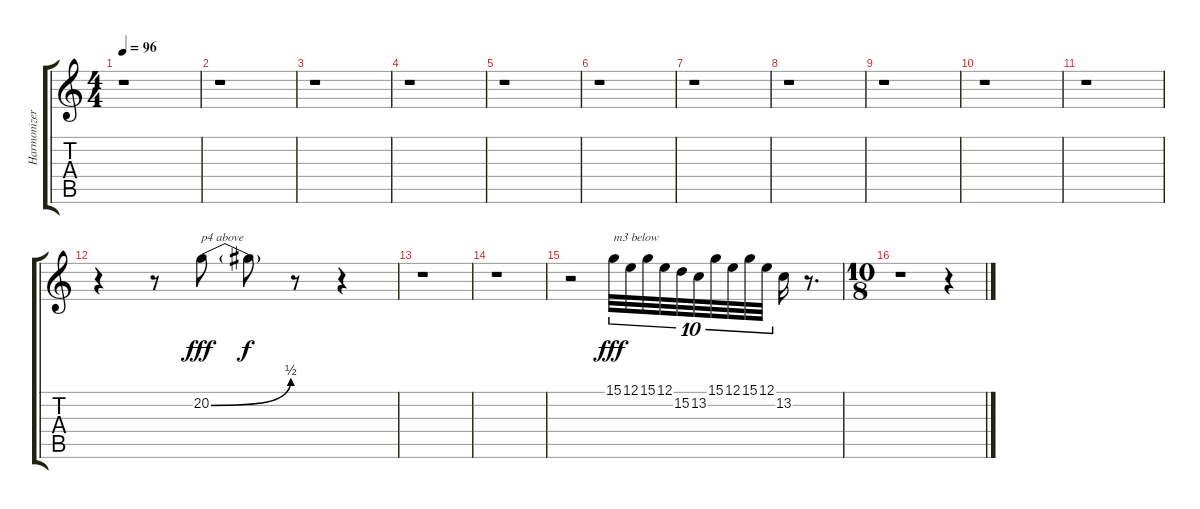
\track ("Harmonizer 1" "Harmonizer") {instrument lead6voice}
\staff {score tabs}
\tuning (E4 B3 G3 D3 A2 E2) {hide}
\ts (4 4)
\tempo 96
\clef g2
\ks c
r.1{dy fff} |
r.1 |
r.1 |
r.1 |
r.1 |
r.1 |
r.1 |
r.1 |
r.1 |
r.1 |
r.1 |
r.4 r.8 20.2{be (bend 0 0 60 2)}.8{txt "p4 above"} 20.2{t}.8{dy f} r.8 r.4 |
r.1 |
r.1 |
r.2 15.1.32{tu (10 8) txt "m3 below" dy fff instrument overdrivenguitar} 12.1.32{tu (10 8)} 15.1.32{tu (10 8)} 12.1.32{tu (10 8)} 15.2.32{tu (10 8)} 13.2.32{tu (10 8)} 15.1.32{tu (10 8)} 12.1.32{tu (10 8)} 15.1.32{tu (10 8)} 12.1.32{tu (10 8)} 13.2.16 r.8{d} |
\ts (10 8)
r.1 r.4
